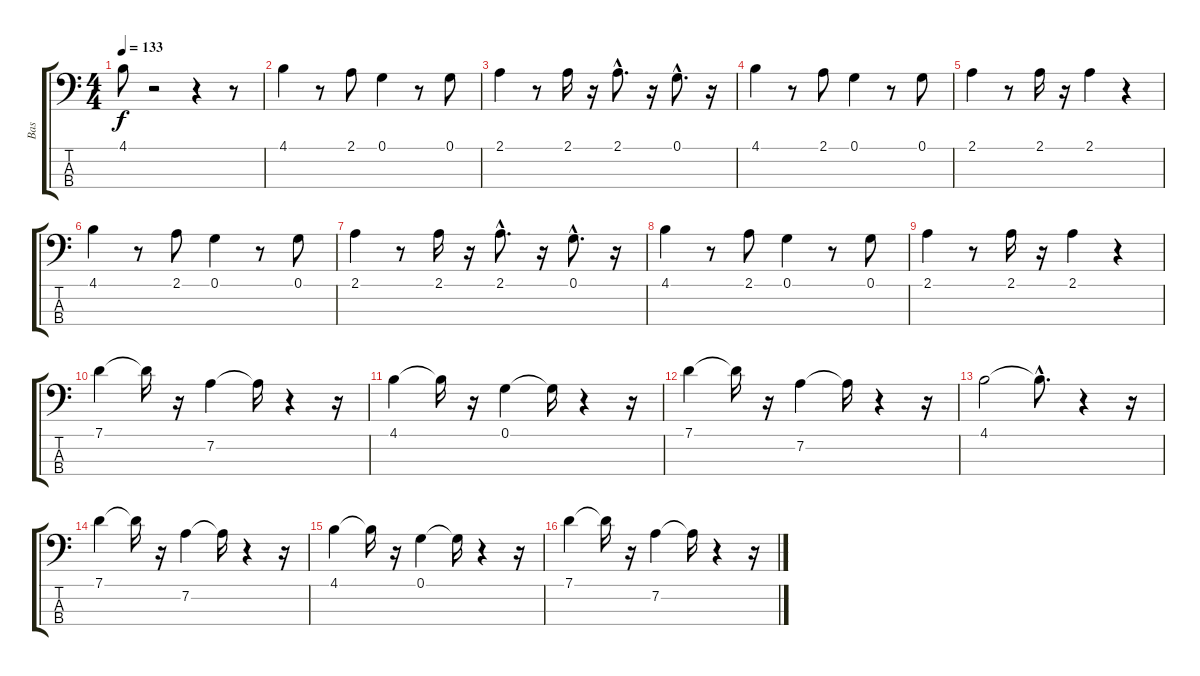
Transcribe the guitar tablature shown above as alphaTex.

\track ("Bas" "Bas") {instrument electricbasspick}
\staff {score tabs}
\tuning (G2 D2 A1 E1) {hide}
\ts (4 4)
\tempo 133
\clef f4
\ks c
4.1.8{dy f} r.2 r.4 r.8 |
4.1.4 r.8 2.1.8 0.1.4 r.8 0.1.8 |
2.1.4 r.8 2.1.16 r.16 2.1{hac}.8{d} r.16 0.1{hac}.8{d} r.16 |
4.1.4 r.8 2.1.8 0.1.4 r.8 0.1.8 |
2.1.4 r.8 2.1.16 r.16 2.1.4 r.4 |
4.1.4 r.8 2.1.8 0.1.4 r.8 0.1.8 |
2.1.4 r.8 2.1.16 r.16 2.1{hac}.8{d} r.16 0.1{hac}.8{d} r.16 |
4.1.4 r.8 2.1.8 0.1.4 r.8 0.1.8 |
2.1.4 r.8 2.1.16 r.16 2.1.4 r.4 |
7.1.4 7.1{t}.16 r.16 7.2.4 7.2{t}.16 r.4 r.16 |
4.1.4 4.1{t}.16 r.16 0.1.4 0.1{t}.16 r.4 r.16 |
7.1.4 7.1{t}.16 r.16 7.2.4 7.2{t}.16 r.4 r.16 |
4.1.2 4.1{hac t}.8{d} r.4 r.16 |
7.1.4 7.1{t}.16 r.16 7.2.4 7.2{t}.16 r.4 r.16 |
4.1.4 4.1{t}.16 r.16 0.1.4 0.1{t}.16 r.4 r.16 |
7.1.4 7.1{t}.16 r.16 7.2.4 7.2{t}.16 r.4 r.16
